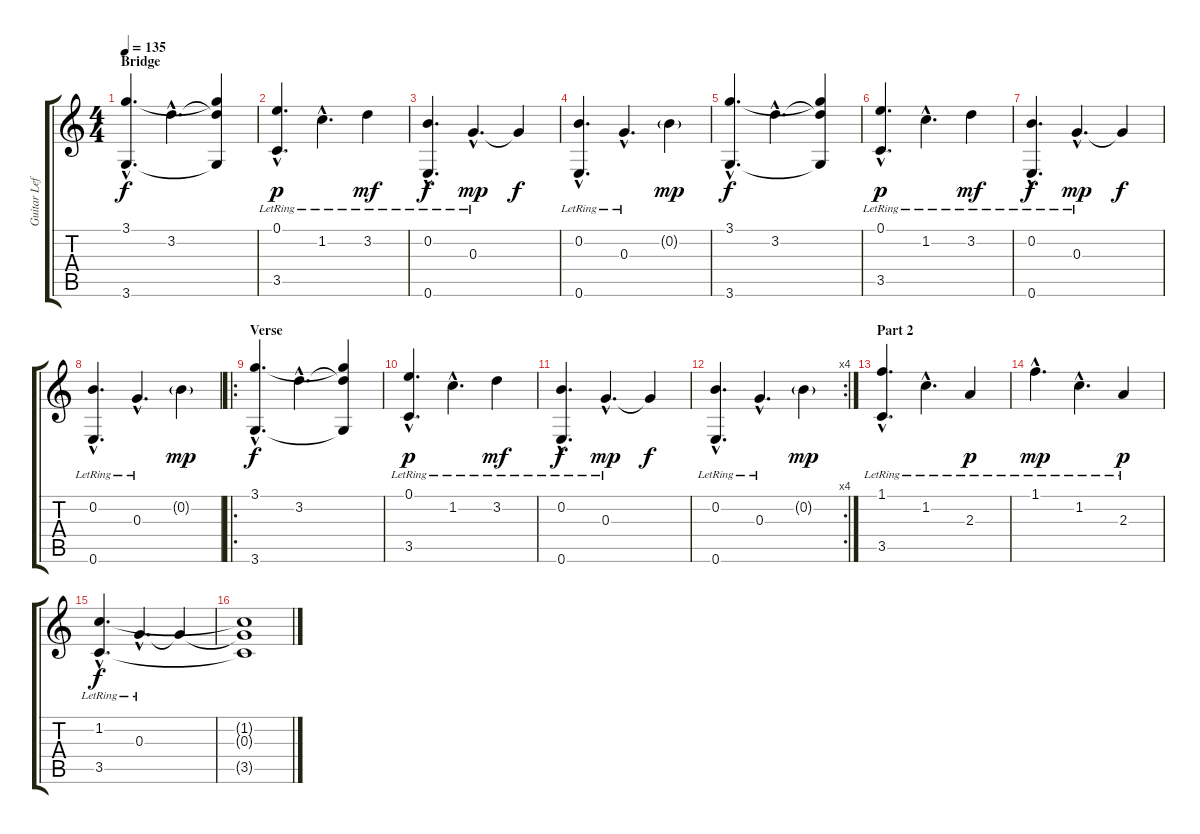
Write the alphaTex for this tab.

\track ("Guitar Left" "Guitar Lef") {instrument acousticguitarsteel}
\staff {score tabs}
\tuning (E4 B3 G3 D3 A2 E2) {hide}
\ts (4 4)
\section ("" "Bridge")
\tempo 135
\clef g2
\ks c
(3.1{hac} 3.6{hac}).4{d dy f} 3.2{hac}.4{d} (3.1{t} 3.2{t} 3.6{t}).4 |
(0.1{hac lr} 3.5{hac lr}).4{d dy p} 1.2{hac lr}.4{d} 3.2{lr}.4{dy mf} |
(0.2{hac lr} 0.6{hac lr}).4{d dy f} 0.3{hac lr}.4{d dy mp} 0.3{t}.4{dy f} |
(0.2{hac lr} 0.6{hac lr}).4{d} 0.3{hac lr}.4{d} 0.2{g}.4{dy mp} |
(3.1{hac} 3.6{hac}).4{d dy f} 3.2{hac}.4{d} (3.1{t} 3.2{t} 3.6{t}).4 |
(0.1{hac lr} 3.5{hac lr}).4{d dy p} 1.2{hac lr}.4{d} 3.2{lr}.4{dy mf} |
(0.2{hac lr} 0.6{hac lr}).4{d dy f} 0.3{hac lr}.4{d dy mp} 0.3{t}.4{dy f} |
(0.2{hac lr} 0.6{hac lr}).4{d} 0.3{hac lr}.4{d} 0.2{g}.4{dy mp} |
\ro
\section ("" "Verse")
(3.1{hac} 3.6{hac}).4{d dy f} 3.2{hac}.4{d} (3.1{t} 3.2{t} 3.6{t}).4 |
(0.1{hac lr} 3.5{hac lr}).4{d dy p} 1.2{hac lr}.4{d} 3.2{lr}.4{dy mf} |
(0.2{hac lr} 0.6{hac lr}).4{d dy f} 0.3{hac lr}.4{d dy mp} 0.3{t}.4{dy f} |
\rc 4
(0.2{hac lr} 0.6{hac lr}).4{d} 0.3{hac lr}.4{d} 0.2{g}.4{dy mp} |
\section ("" "Part 2")
(1.1{hac lr} 3.5{hac lr}).4{d} 1.2{hac lr}.4{d} 2.3{lr}.4{dy p} |
1.1{hac lr}.4{d dy mp} 1.2{hac lr}.4{d} 2.3{lr}.4{dy p} |
(1.2{hac lr} 3.5{hac lr}).4{d dy f} 0.3{hac lr}.4{d} 0.3{t}.4 |
(1.2{t} 0.3{t} 3.5{t}).1
